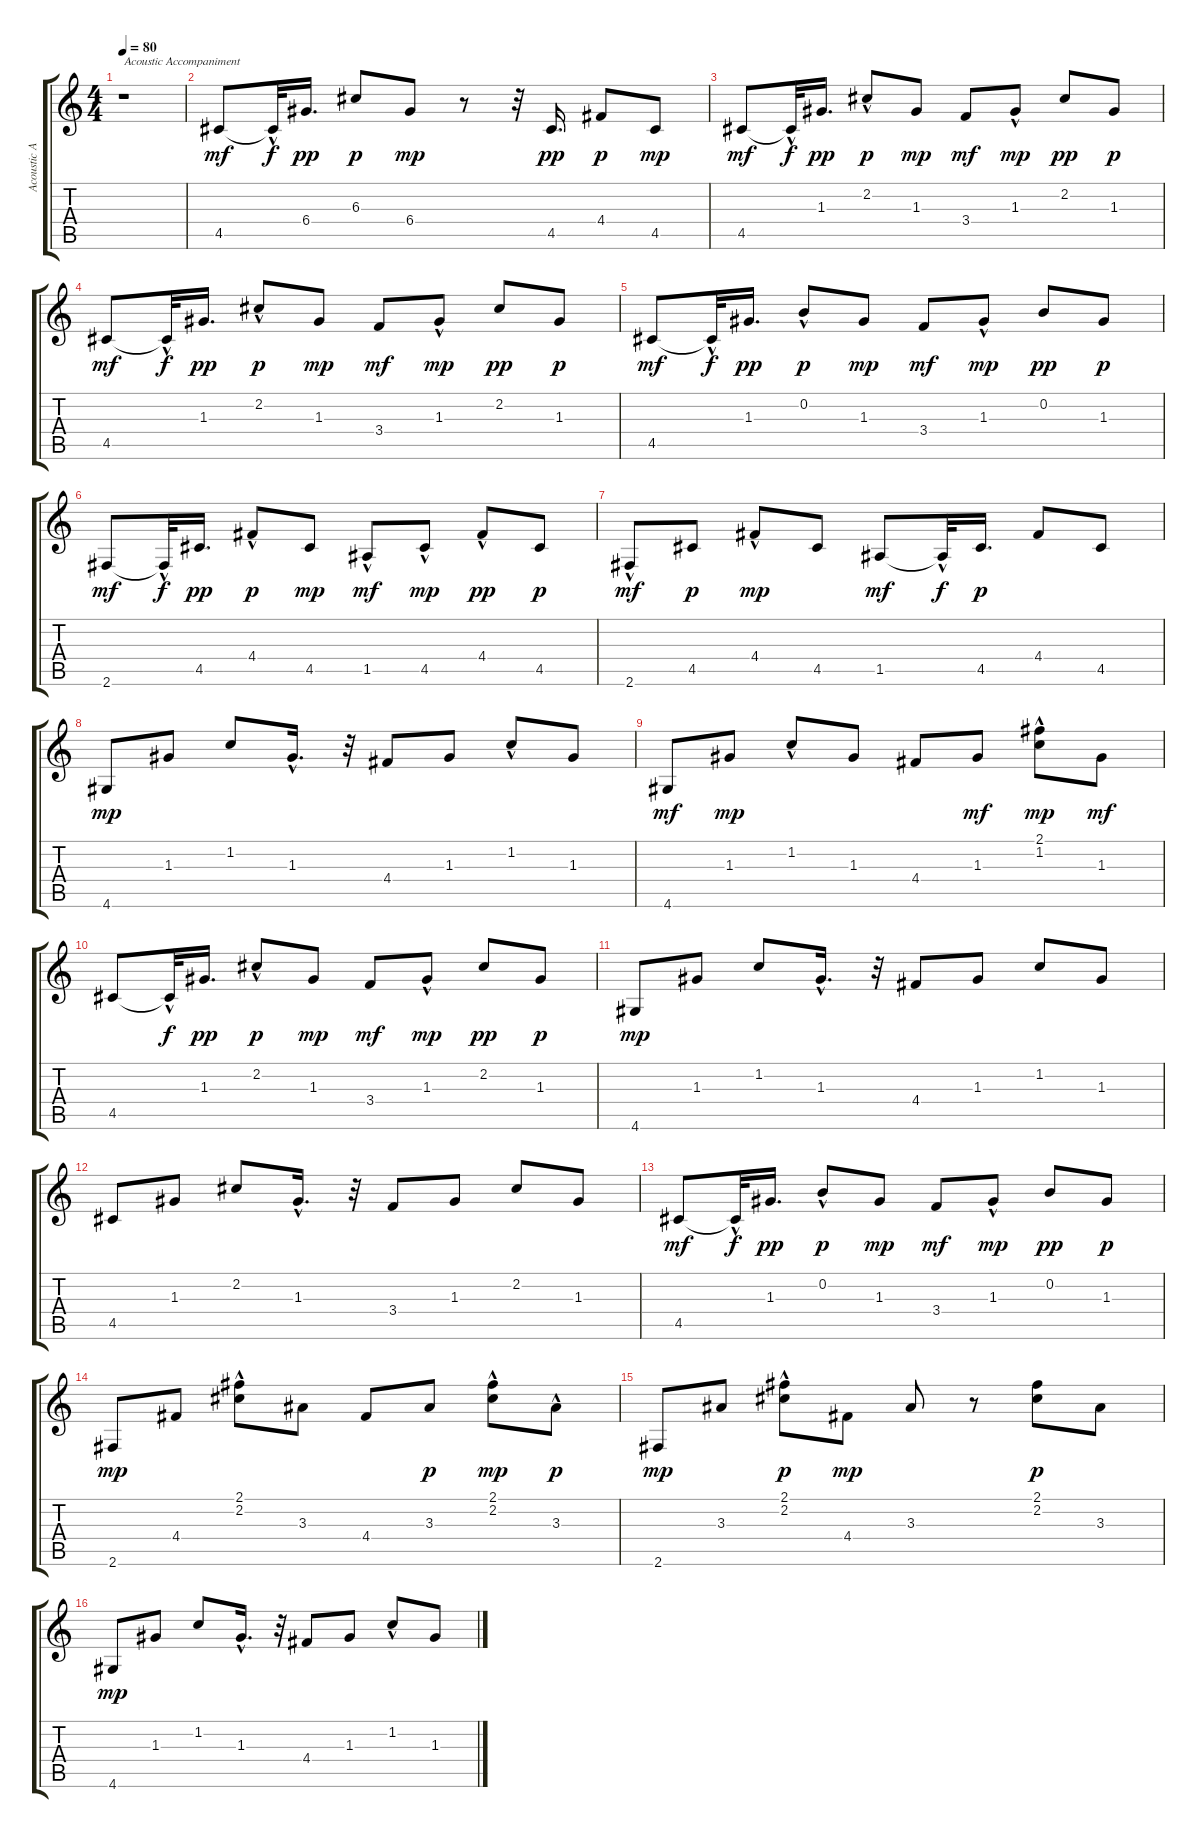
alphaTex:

\track ("Acoustic Accompaniment" "Acoustic A") {instrument acousticguitarsteel}
\staff {score tabs}
\tuning (E4 B3 G3 D3 A2 E2) {hide}
\ts (4 4)
\tempo 80
\clef g2
\ks c
r.1{txt "Acoustic Accompaniment" dy mf instrument acousticguitarsteel} |
4.5.8 4.5{hac t}.32{dy f} 6.4.16{d dy pp} 6.3.8{dy p} 6.4.8{dy mp} r.8 r.32 4.5.16{d dy pp} 4.4.8{dy p} 4.5.8{dy mp} |
4.5.8{dy mf} 4.5{hac t}.32{dy f} 1.3.16{d dy pp} 2.2{hac}.8{dy p} 1.3.8{dy mp} 3.4.8{dy mf} 1.3{hac}.8{dy mp} 2.2.8{dy pp} 1.3.8{dy p} |
4.5.8{dy mf} 4.5{hac t}.32{dy f} 1.3.16{d dy pp} 2.2{hac}.8{dy p} 1.3.8{dy mp} 3.4.8{dy mf} 1.3{hac}.8{dy mp} 2.2.8{dy pp} 1.3.8{dy p} |
4.5.8{dy mf} 4.5{hac t}.32{dy f} 1.3.16{d dy pp} 0.2{hac}.8{dy p} 1.3.8{dy mp} 3.4.8{dy mf} 1.3{hac}.8{dy mp} 0.2.8{dy pp} 1.3.8{dy p} |
2.6.8{dy mf} 2.6{hac t}.32{dy f} 4.5.16{d dy pp} 4.4{hac}.8{dy p} 4.5.8{dy mp} 1.5{hac}.8{dy mf} 4.5{hac}.8{dy mp} 4.4{hac}.8{dy pp} 4.5.8{dy p} |
2.6{hac}.8{dy mf} 4.5.8{dy p} 4.4{hac}.8{dy mp} 4.5.8 1.5.8{dy mf} 1.5{hac t}.32{dy f} 4.5.16{d dy p} 4.4.8 4.5.8 |
4.6.8{dy mp} 1.3.8 1.2.8 1.3{hac}.16{d} r.32 4.4.8 1.3.8 1.2{hac}.8 1.3.8 |
4.6.8{dy mf} 1.3.8{dy mp} 1.2{hac}.8 1.3.8 4.4.8 1.3.8{dy mf} (2.1 1.2{hac}).8{dy mp} 1.3.8{dy mf} |
4.5.8 4.5{hac t}.32{dy f} 1.3.16{d dy pp} 2.2{hac}.8{dy p} 1.3.8{dy mp} 3.4.8{dy mf} 1.3{hac}.8{dy mp} 2.2.8{dy pp} 1.3.8{dy p} |
4.6.8{dy mp} 1.3.8 1.2.8 1.3{hac}.16{d} r.32 4.4.8 1.3.8 1.2.8 1.3.8 |
4.5.8 1.3.8 2.2.8 1.3{hac}.16{d} r.32 3.4.8 1.3.8 2.2.8 1.3.8 |
4.5.8{dy mf} 4.5{hac t}.32{dy f} 1.3.16{d dy pp} 0.2{hac}.8{dy p} 1.3.8{dy mp} 3.4.8{dy mf} 1.3{hac}.8{dy mp} 0.2.8{dy pp} 1.3.8{dy p} |
2.6.8{dy mp} 4.4.8 (2.1{hac} 2.2{hac}).8 3.3.8 4.4.8 3.3.8{dy p} (2.1{hac} 2.2).8{dy mp} 3.3{hac}.8{dy p} |
2.6.8{dy mp} 3.3.8 (2.1{hac} 2.2{hac}).8{dy p} 4.4.8{dy mp} 3.3.8 r.8 (2.1 2.2).8{dy p} 3.3.8 |
4.6.8{dy mp} 1.3.8 1.2.8 1.3{hac}.16{d} r.32 4.4.8 1.3.8 1.2{hac}.8 1.3.8
